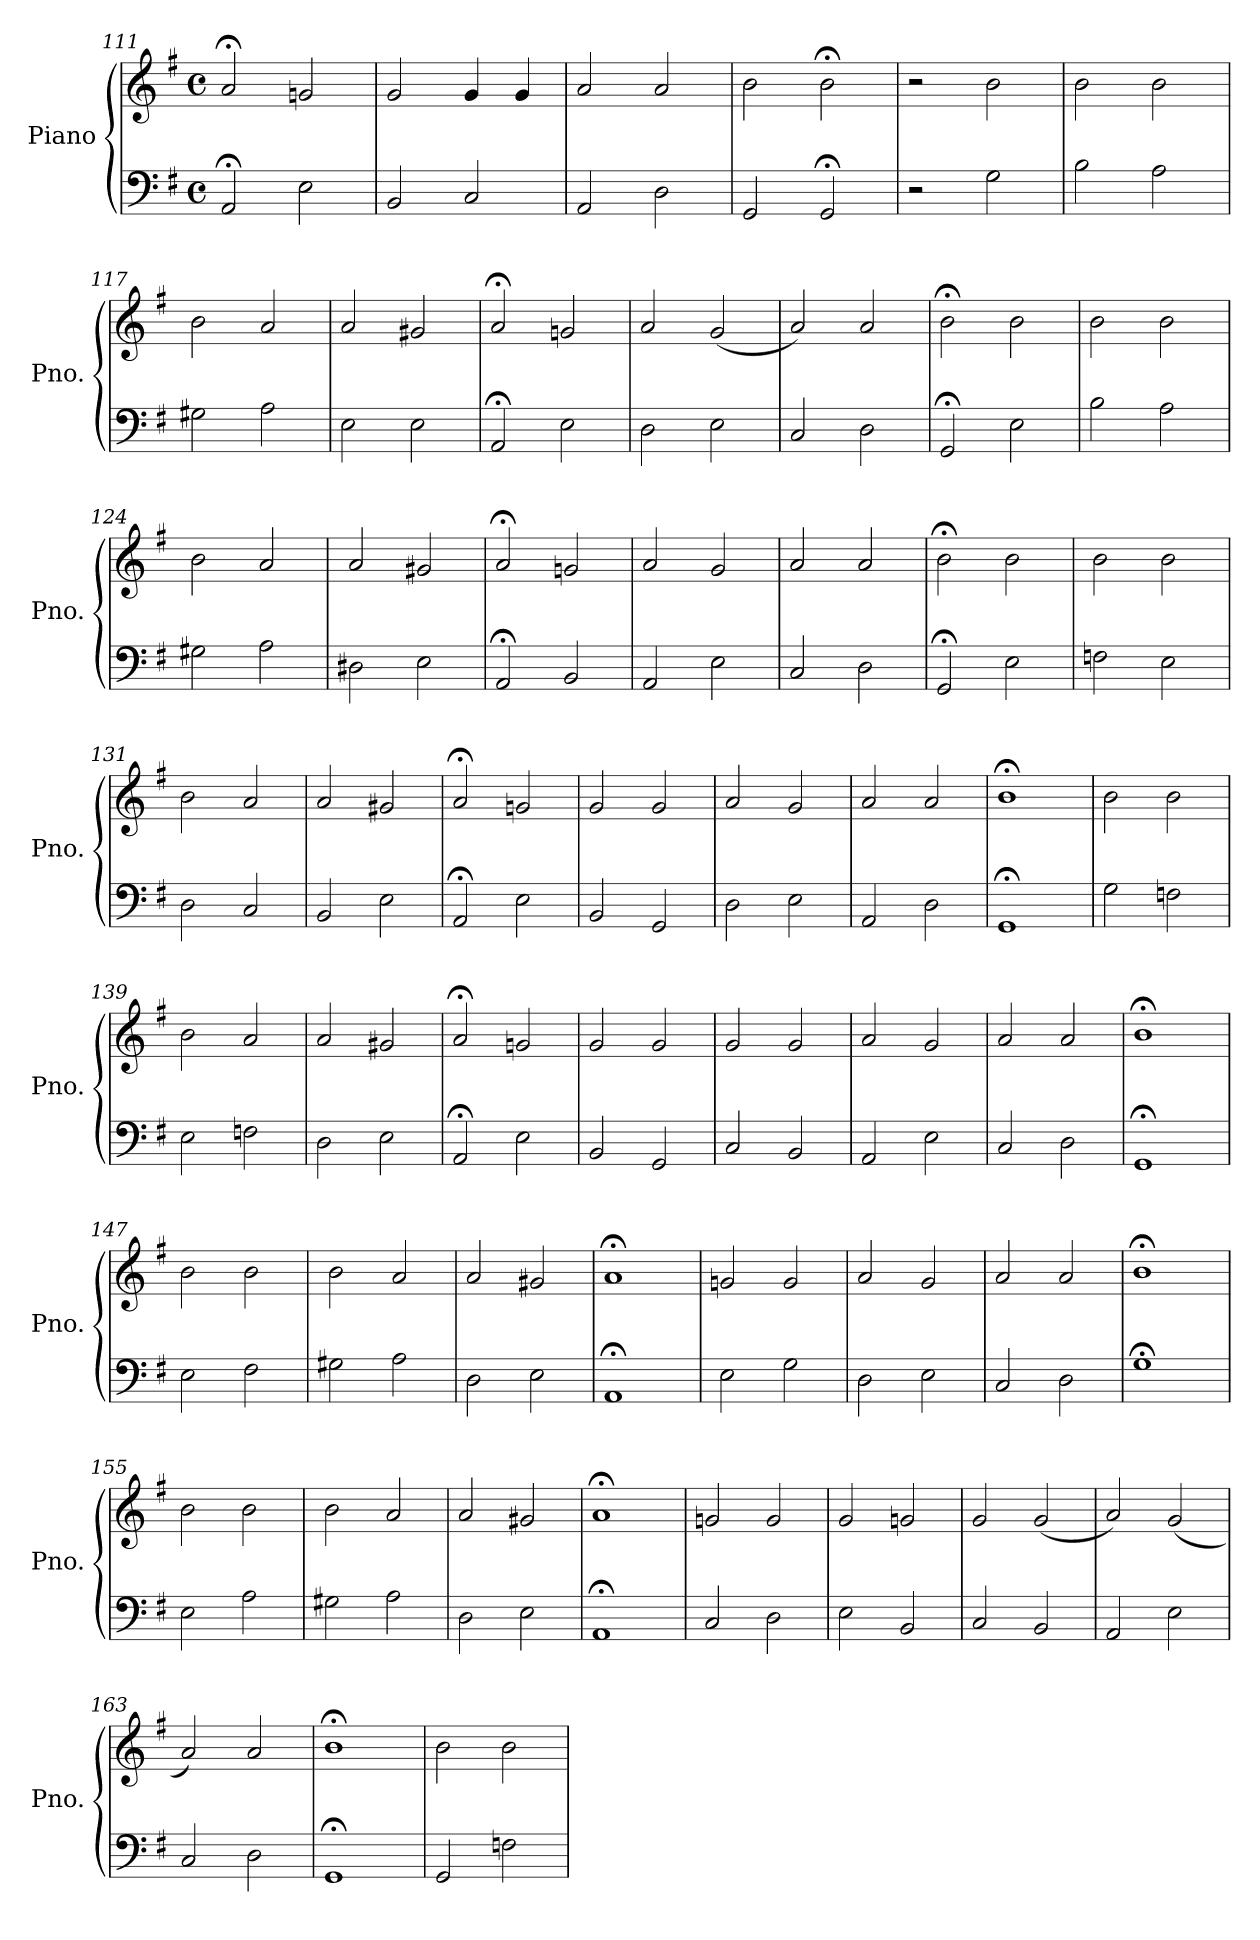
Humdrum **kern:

**kern	**kern
*part1	*part1
*staff2	*staff1
*I"Piano	*
*I'Pno.	*
!!LO:LB:g=z
*clefF4	*clefG2
*k[f#]	*k[f#]
*M4/4	*M4/4
*met(c)	*met(c)
=111	=111
2AA;</	2a;</
2E\	2gn/
=112	=112
2BB/	2g/
2C/	4g/
.	4g/
=113	=113
2AA/	2a/
2D\	2a/
=114	=114
2GG/	2b\
2GG;</	2b;<\
=115	=115
2r	2r
2G\	2b\
=116	=116
2B\	2b\
2A\	2b\
=117	=117
2G#X\	2b\
2A\	2a/
=118	=118
2E\	2a/
2E\	2g#X/
=119	=119
2AA;</	2a;</
2E\	2gn/
=120	=120
2D\	2a/
2E\	(2g/
=121	=121
2C/	2a/)
2D\	2a/
!!LO:LB:g=z
=122	=122
2GG;</	2b;<\
2E\	2b\
=123	=123
2B\	2b\
2A\	2b\
=124	=124
2G#X\	2b\
2A\	2a/
=125	=125
2D#X\	2a/
2E\	2g#X/
=126	=126
2AA;</	2a;</
2BB/	2gn/
=127	=127
2AA/	2a/
2E\	2g/
=128	=128
2C/	2a/
2D\	2a/
=129	=129
2GG;</	2b;<\
2E\	2b\
=130	=130
2Fn\	2b\
2E\	2b\
=131	=131
2D\	2b\
2C/	2a/
=132	=132
2BB/	2a/
2E\	2g#X/
=133	=133
2AA;</	2a;</
2E\	2gn/
!!LO:LB:g=z
=134	=134
2BB/	2g/
2GG/	2g/
=135	=135
2D\	2a/
2E\	2g/
=136	=136
2AA/	2a/
2D\	2a/
=137	=137
1GG;<	1b;<
=138	=138
2G\	2b\
2Fn\	2b\
=139	=139
2E\	2b\
2Fn\	2a/
=140	=140
2D\	2a/
2E\	2g#X/
=141	=141
2AA;</	2a;</
2E\	2gn/
=142	=142
2BB/	2g/
2GG/	2g/
=143	=143
2C/	2g/
2BB/	2g/
=144	=144
2AA/	2a/
2E\	2g/
=145	=145
2C/	2a/
2D\	2a/
=146	=146
1GG;<	1b;<
!!LO:LB:g=z
=147	=147
2E\	2b\
2F#\	2b\
=148	=148
2G#X\	2b\
2A\	2a/
=149	=149
2D\	2a/
2E\	2g#X/
=150	=150
1AA;<	1a;<
=151	=151
2E\	2gn/
2G\	2g/
=152	=152
2D\	2a/
2E\	2g/
=153	=153
2C/	2a/
2D\	2a/
=154	=154
1G;<	1b;<
=155	=155
2E\	2b\
2A\	2b\
=156	=156
2G#X\	2b\
2A\	2a/
=157	=157
2D\	2a/
2E\	2g#X/
=158	=158
1AA;<	1a;<
=159	=159
2C/	2gn/
2D\	2g/
!!LO:PB:g=z
=160	=160
2E\	2g/
2BB/	2gn/
=161	=161
2C/	2g/
2BB/	(2g/
=162	=162
2AA/	2a/)
2E\	(2g/
=163	=163
2C/	2a/)
2D\	2a/
=164	=164
1GG;<	1b;<
=165	=165
2GG/	2b\
2Fn\	2b\
=	=
*-	*-
